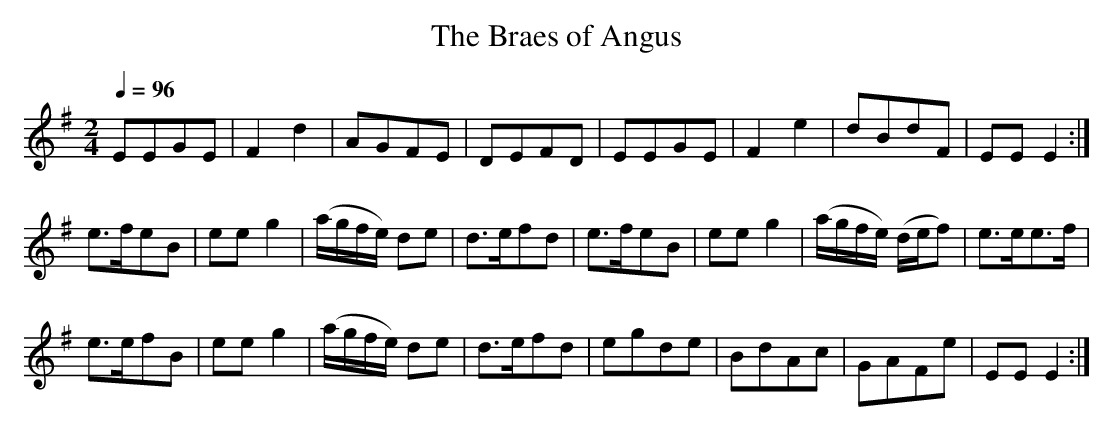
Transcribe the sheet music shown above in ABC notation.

X:1
T:The Braes of Angus
M:2/4
L:1/8
Q:1/4=96
K:E Minor
EEGE | F2d2 | AGFE | DEFD | \
EEGE | F2e2 | dBdF | EE E2 :|
e>feB | eeg2 | (a/g/f/e/) de | d>efd | \
e>feB | eeg2 | (a/g/f/e/) (d/e/f) | e>ee>f |
e>efB | eeg2 | (a/g/f/e/) de | d>efd | \
egde | BdAc | GAFe | EE E2 :|
